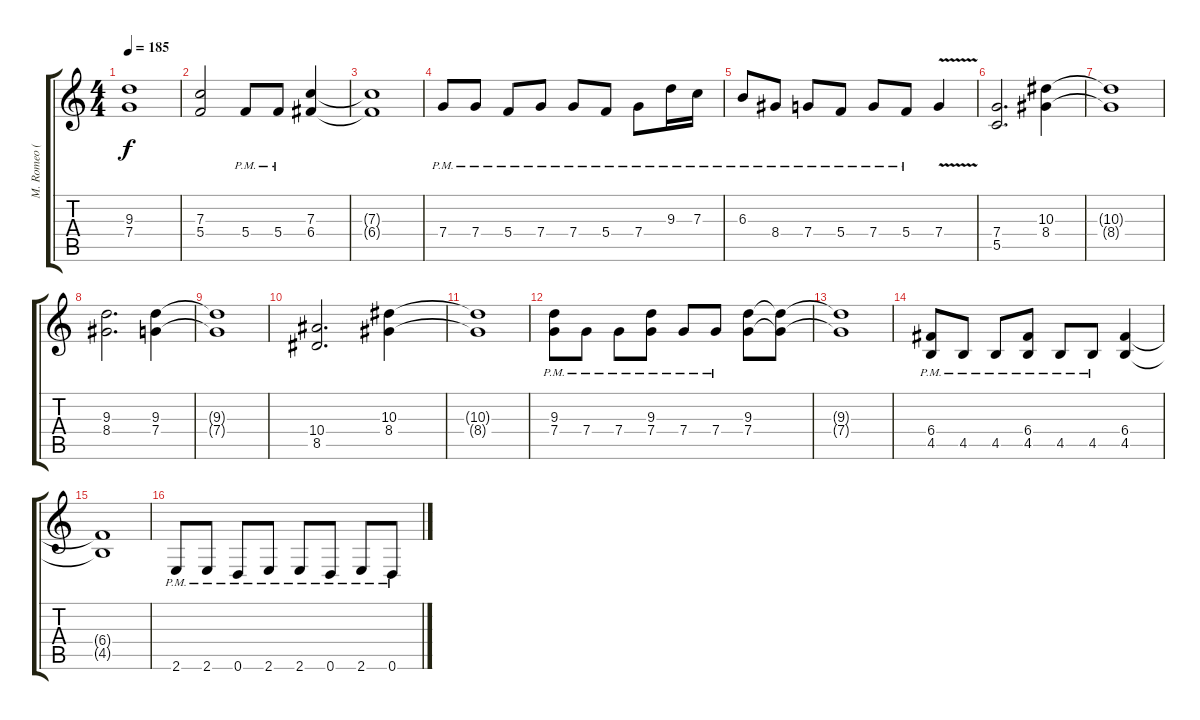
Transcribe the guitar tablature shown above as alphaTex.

\track ("M. Romeo (Base)" "M. Romeo (") {instrument distortionguitar}
\staff {score tabs}
\tuning (D4 A3 F3 C3 G2 D2) {hide}
\ts (4 4)
\tempo 185
\clef g2
\ks c
(9.3{t} 7.4{t}).1{dy f} |
(7.3 5.4).2 5.4{pm}.8 5.4{pm}.8 (7.3 6.4).4 |
(7.3{t} 6.4{t}).1 |
7.4{pm}.8 7.4{pm}.8 5.4{pm}.8 7.4{pm}.8 7.4{pm}.8 5.4{pm}.8 7.4{pm}.8 9.3{pm}.16 7.3{pm}.16 |
6.3{pm}.8 8.4{pm}.8 7.4{pm}.8 5.4{pm}.8 7.4{pm}.8 5.4{pm}.8 7.4{v}.4 |
(7.4 5.5).2{d} (10.3 8.4).4 |
(10.3{t} 8.4{t}).1 |
(9.3 8.4).2{d} (9.3 7.4).4 |
(9.3{t} 7.4{t}).1 |
(10.4 8.5).2{d} (10.3 8.4).4 |
(10.3{t} 8.4{t}).1 |
(9.3 7.4{pm}).8 7.4{pm}.8 7.4{pm}.8 (9.3 7.4{pm}).8 7.4{pm}.8 7.4{pm}.8 (9.3 7.4).8 (9.3{t} 7.4{t}).8 |
(9.3{t} 7.4{t}).1 |
(6.4 4.5{pm}).8 4.5{pm}.8 4.5{pm}.8 (6.4 4.5{pm}).8 4.5{pm}.8 4.5{pm}.8 (6.4 4.5).4 |
(6.4{t} 4.5{t}).1 |
2.6{pm}.8 2.6{pm}.8 0.6{pm}.8 2.6{pm}.8 2.6{pm}.8 0.6{pm}.8 2.6{pm}.8 0.6{pm}.8
